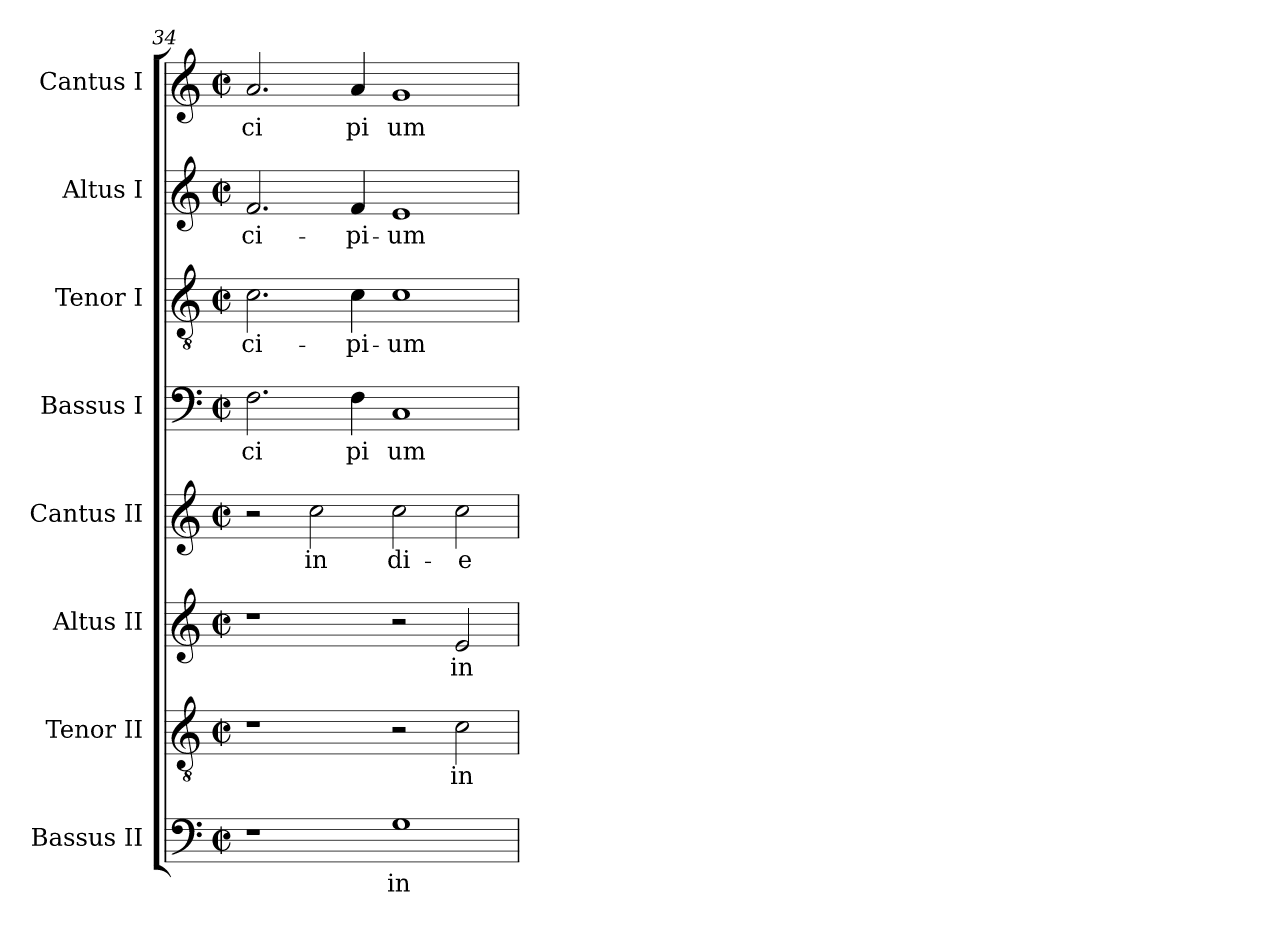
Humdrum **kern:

**kern	**text	**kern	**text	**kern	**text	**kern	**text	**kern	**text	**kern	**text	**kern	**text	**kern	**text
*part8	*part8	*part7	*part7	*part6	*part6	*part5	*part5	*part4	*part4	*part3	*part3	*part2	*part2	*part1	*part1
*staff8	*staff8	*staff7	*staff7	*staff6	*staff6	*staff5	*staff5	*staff4	*staff4	*staff3	*staff3	*staff2	*staff2	*staff1	*staff1
*I"Bassus II	*	*I"Tenor II	*	*I"Altus II	*	*I"Cantus II	*	*I"Bassus I	*	*I"Tenor I	*	*I"Altus I	*	*I"Cantus I	*
*clefF4	*	*clefGv2	*	*clefG2	*	*clefG2	*	*clefF4	*	*clefGv2	*	*clefG2	*	*clefG2	*
*M2/2	*	*M2/2	*	*M2/2	*	*M2/2	*	*M2/2	*	*M2/2	*	*M2/2	*	*M2/2	*
*met(c|)	*	*met(c|)	*	*met(c|)	*	*met(c|)	*	*met(c|)	*	*met(c|)	*	*met(c|)	*	*met(c|)	*
=34	=34	=34	=34	=34	=34	=34	=34	=34	=34	=34	=34	=34	=34	=34	=34
!	!	!	!	!	!	!	!	!	!LO:LY:b:cj	!	!LO:LY:b:cj	!	!LO:LY:b:cj	!	!LO:LY:b:cj
1r	.	1r	.	1r	.	2r	.	2.F\	ci	2.c\	-ci-	2.f/	-ci-	2.a/	ci
!	!	!	!	!	!	!	!LO:LY:b:cj	!	!	!	!	!	!	!	!
.	.	.	.	.	.	2cc\	in	.	.	.	.	.	.	.	.
!	!	!	!	!	!	!	!	!	!LO:LY:b:cj	!	!LO:LY:b:cj	!	!LO:LY:b:cj	!	!LO:LY:b:cj
.	.	.	.	.	.	.	.	4F\	pi	4c\	-pi-	4f/	-pi-	4a/	pi
!	!LO:LY:b:cj	!	!	!	!	!	!LO:LY:b:cj	!	!LO:LY:b:cj	!	!LO:LY:b:cj	!	!LO:LY:b:cj	!	!LO:LY:b:cj
1G	in	2r	.	2r	.	2cc\	di-	1C	um	1c	-um	1e	-um	1g	um
!	!	!	!LO:LY:b:cj	!	!LO:LY:b:cj	!	!LO:LY:b:cj	!	!	!	!	!	!	!	!
.	.	2c\	in	2e/	in	2cc\	-e	.	.	.	.	.	.	.	.
=	=	=	=	=	=	=	=	=	=	=	=	=	=	=	=
*-	*-	*-	*-	*-	*-	*-	*-	*-	*-	*-	*-	*-	*-	*-	*-
